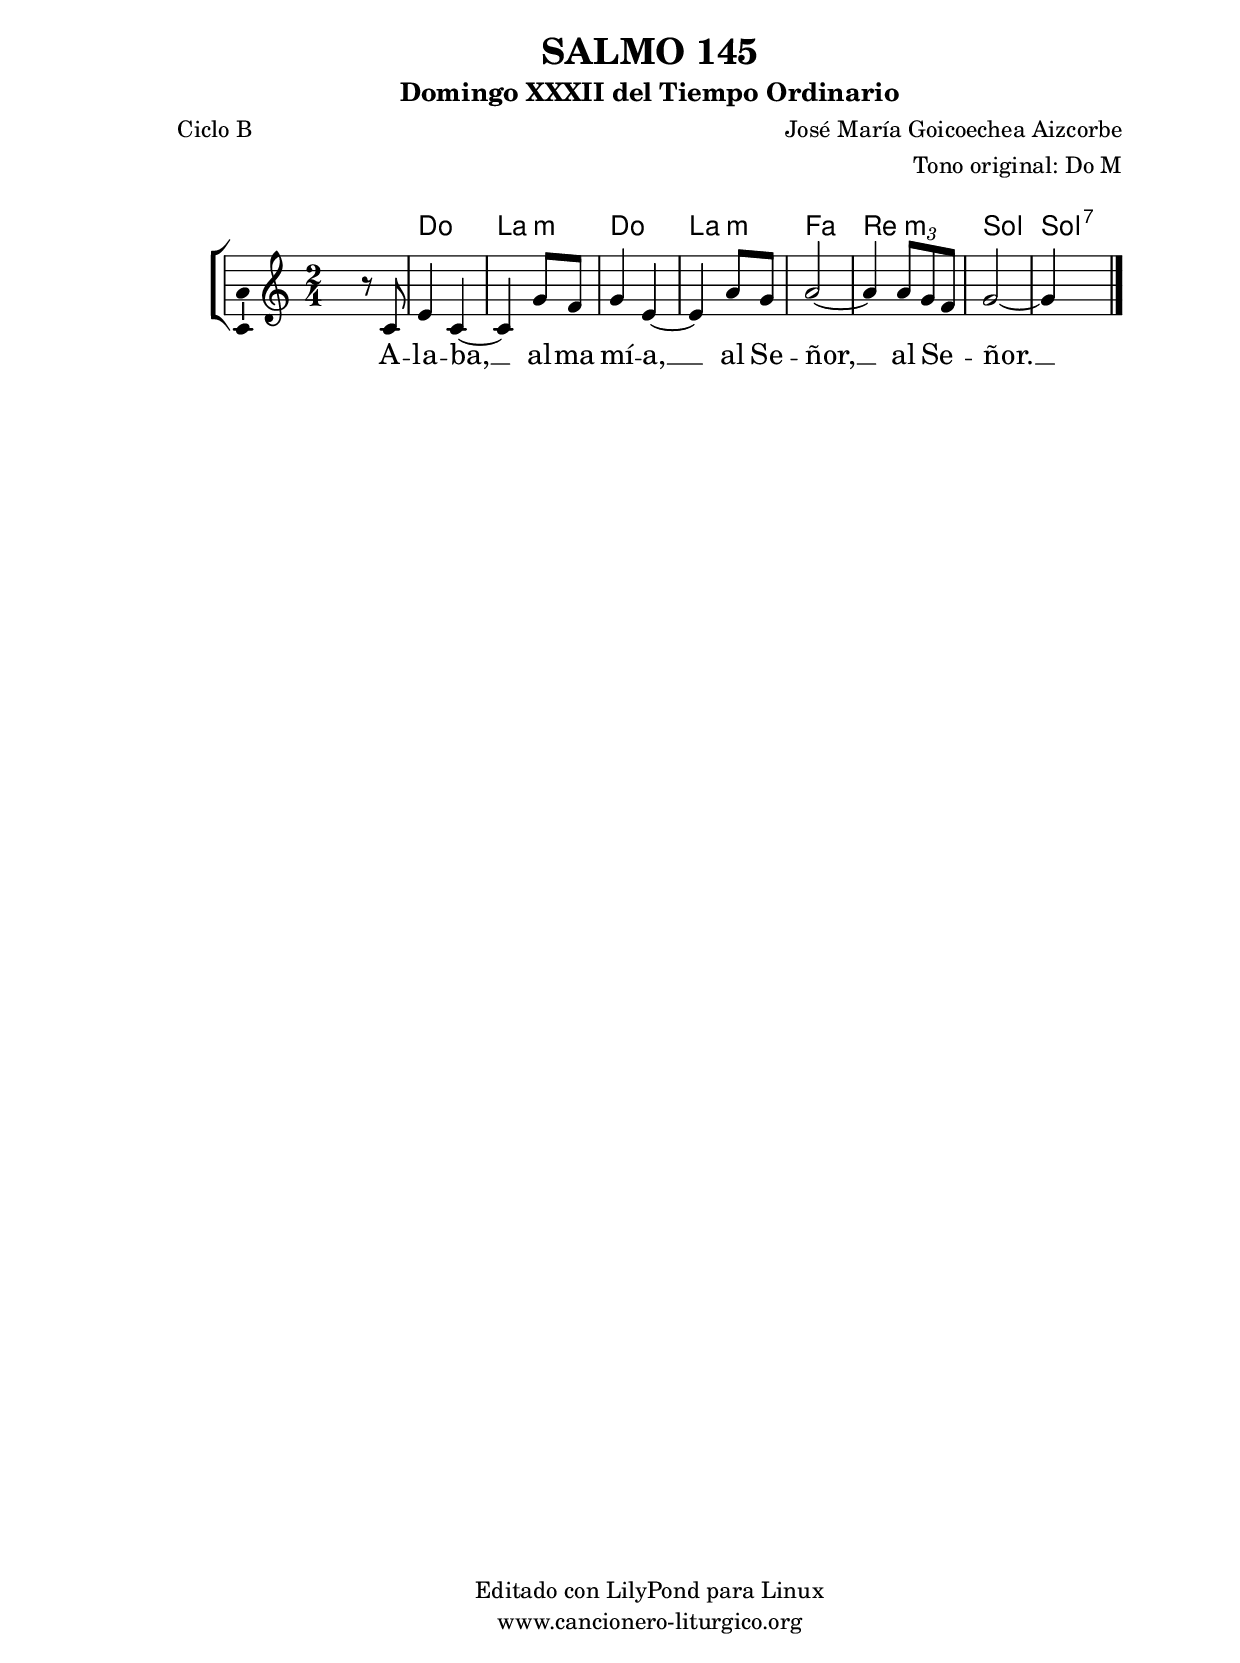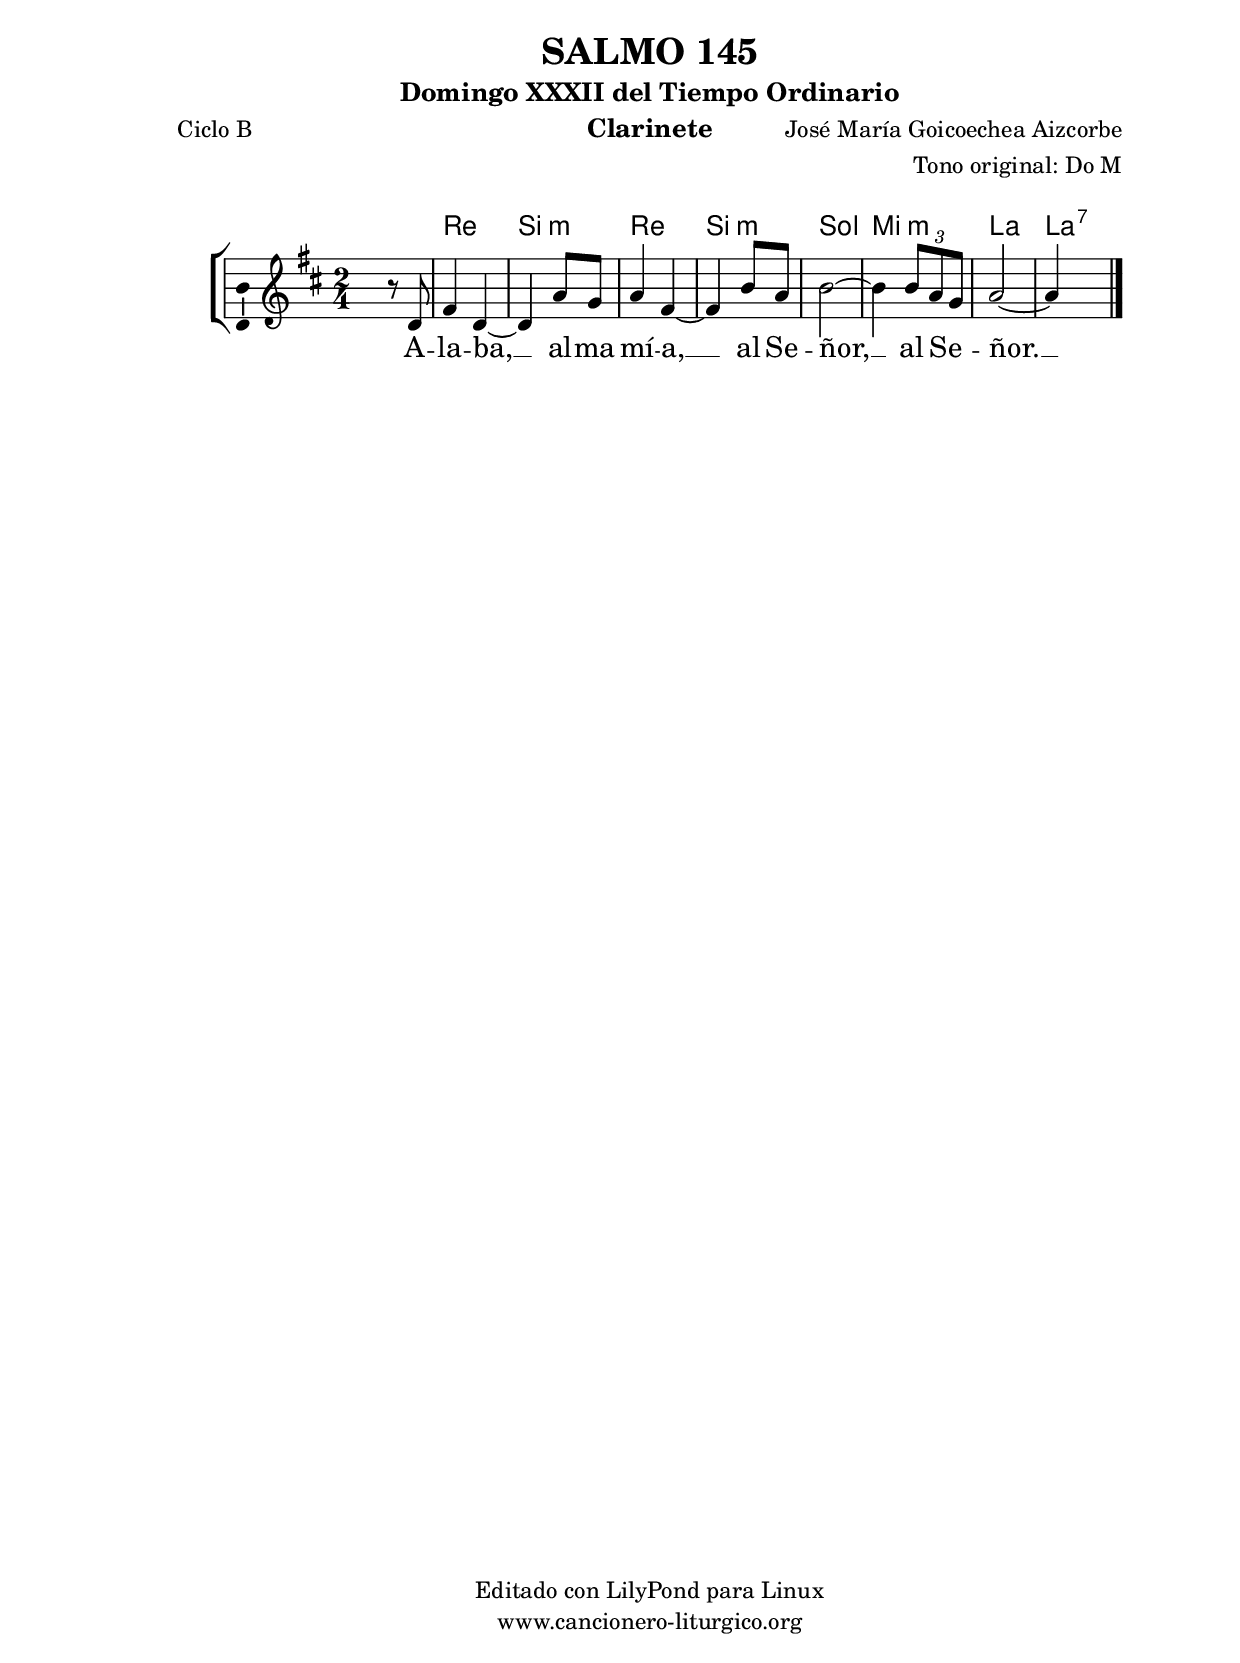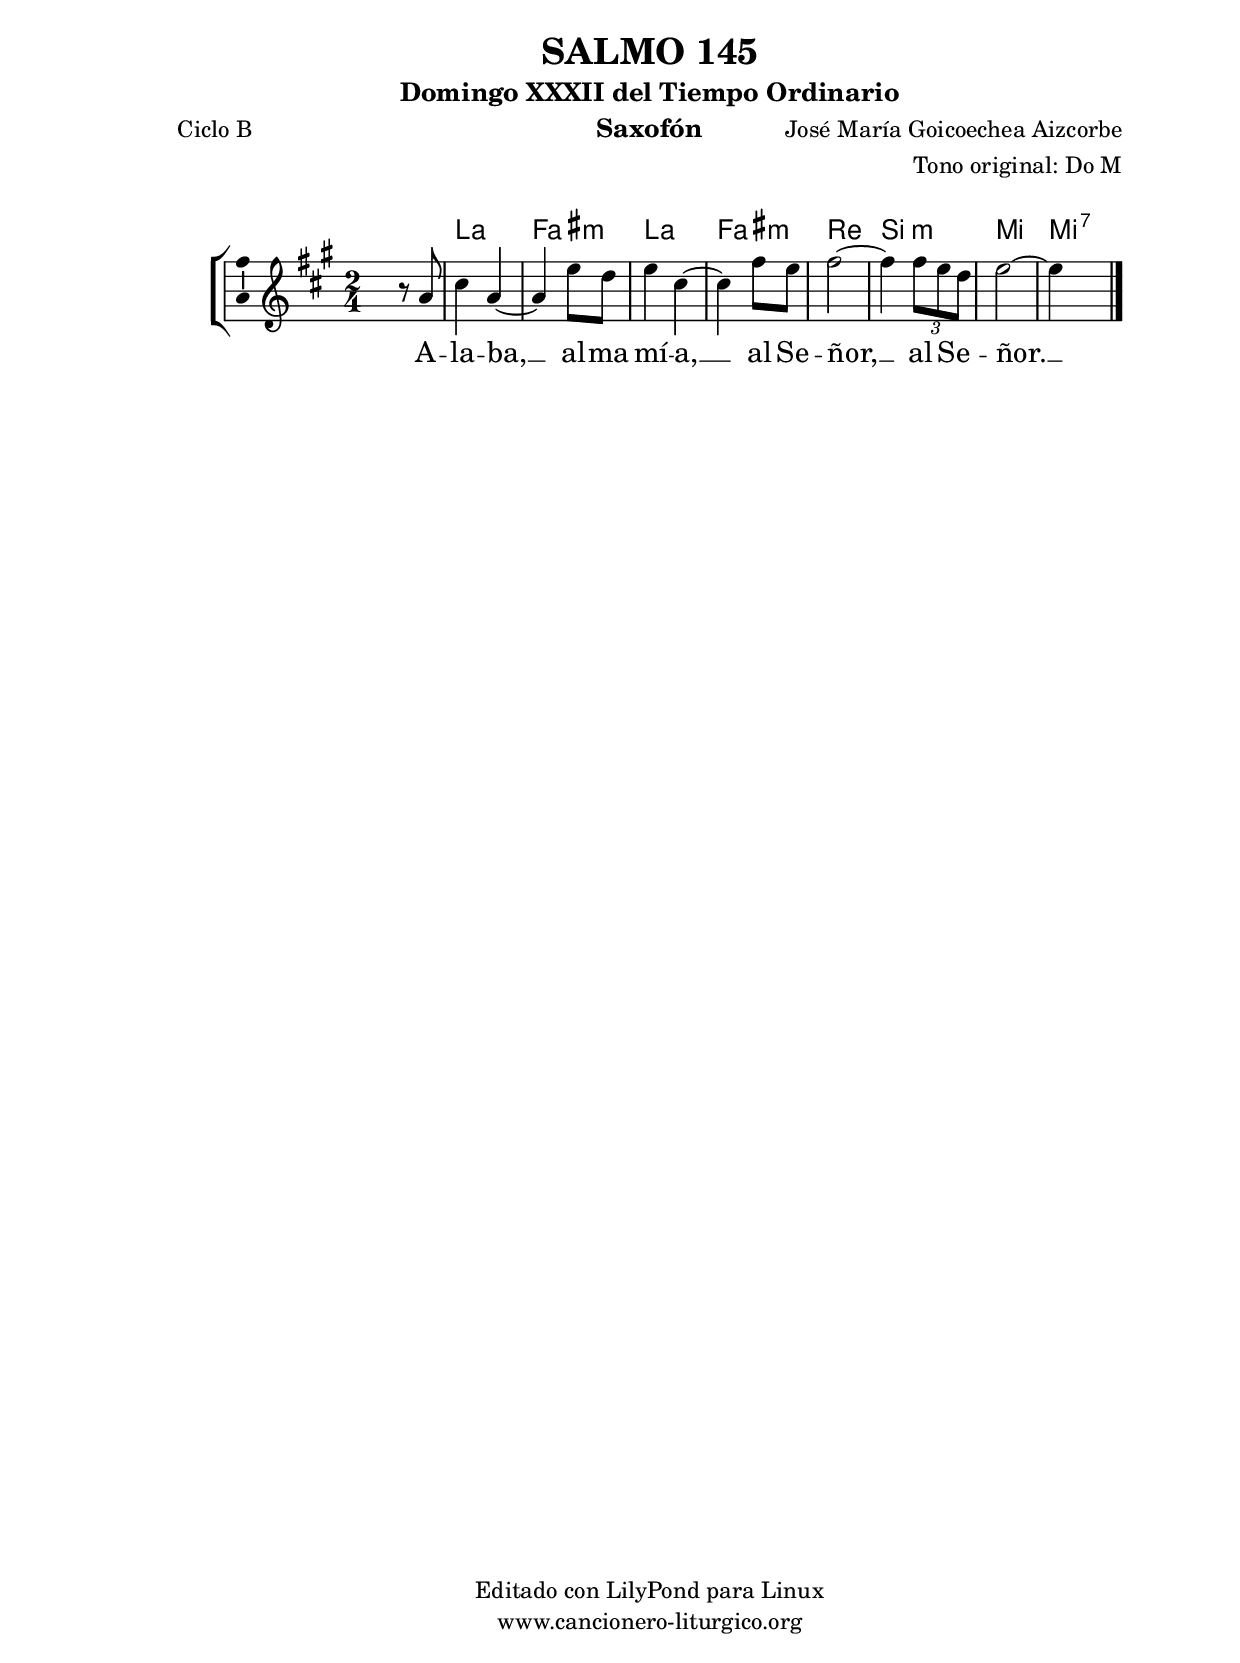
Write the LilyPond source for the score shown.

%
%para convertir .midi en .wav:
%timidity filename.midi -Ow -o finename.wav
%
%
%Para convertir de .wav a .mp3:
%lame -h -m j filename.wav
%
%
%para escuchar el midi:
%timidity nombrefichero.midi
%


%versión de lilypond para la que se ha escrito esta partitura:
\version "2.16.0"

	%Tamaño papel
	#(set-default-paper-size "a4")
	%Tamaño partitura
	#(set-global-staff-size 20)
	%No responde al pulsar sobre una nota
	#(ly:set-option 'point-and-click #f)

%parámetros del encabezamiento:
\header {
	title = "SALMO 145"
	subtitle = "Domingo XXXII del Tiempo Ordinario"
	composer = "José María Goicoechea Aizcorbe"
	poet = "Ciclo B"
	meter = ""
	arranger = "Tono original: Do M"
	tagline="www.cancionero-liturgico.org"
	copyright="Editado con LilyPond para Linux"
	tiempo = "Ordinario"
	usos = "Salmo"
	letra = "Alaba, alma mía, al Señor, al Señor."
	}

%parámetros asociados al papel:
\paper  {
	oddHeaderMarkup = \markup {\fill-line { \on-the-fly #not-first-page \fromproperty #'header:title \on-the-fly #not-first-page \fromproperty #'header:composer }}
	evenHeaderMarkup = \markup {\fill-line { \fromproperty #'header:composer \fromproperty #'header:title }}
	#(set-paper-size "a4")
	print-page-number = ##f
	first-page-number = 1
	print-first-page-number = ##f
%	head-separation = 3.0 \cm
	top-margin = 2.0 \cm
	bottom-margin = 0.5\cm
%%%	bottom-margin = -1.0\cm
	left-margin = 3.0 \cm
	line-width = 16.0 \cm 
	indent = 8\mm
	interscoreline = 2.\mm
	between-system-space = 15\mm
%	para que las partituras no llenen la hoja:
	ragged-bottom = ##t
%	idem para la última hoja:
	ragged-last-bottom = ##f
%	para que las partituras llenen el ancho del papel:
	ragged-last = ##f
	after-title-space = 2.5 \cm
%page-count=1
%system-count=8

	%Flexible Vertical Spacing
%	markup-markup-spacing =
%	#'((basic-distance . 15) (minimum-distance . 15) (padding . 3))
	markup-system-spacing =
	#'((basic-distance . 15) (minimum-distance . 15) (padding . 3))
	system-system-spacing =
	#'((basic-distance . 15) (minimum-distance . 15) (padding . 3))
	score-system-spacing =
	#'((basic-distance . 15) (minimum-distance . 15) (padding . 5))
%	top-system-spacing = % header
%	#'((basic-distance . 8) (minimum-distance . 0) (padding . 3))
%	top-markup-spacing =
%	#'((basic-distance . 20) (minimum-distance . 20) (padding . 3))
	last-bottom-spacing = % footer
	#'((basic-distance . 5) (minimum-distance . 5) (padding . 3))
%	score-markup-spacing =
%	#'((basic-distance . 16) (minimum-distance . 13) (padding . 3))

	}


%parámetros que afectan a toda la partitura:
global =  {
	%clave de sol (G):
	\clef G
	%armadura:
%	\transpose e f
	\key c \major
	\tempo 4=100
	\set Score.tempoHideNote = ##t
	}


acordes = {
	\italianChords
	\chordmode {
%	\transpose e f
{

s2
c2 a:m c a:m f d:m g g:7

	}
	}
}

melodia = 
%	\transpose e f
{
	\relative c'{

\time 2/4

s4 r8 c8
e4 c~
c4 g'8 f
g4 e~
e4 a8 g
a2~
a4 \times 2/3 {a8 g f}
g2~
g4 s4

	\bar "|."
	}
	}


texto = \lyricmode {
A -- la -- ba, __
al -- ma mí -- a, __
al Se -- ñor, __
al Se -- _ ñor. __
	}


acordesStaff = \context ChordNames = acordesStaff <<
	\set chordChanges = ##t
	\acordes
	>>


vozStaff = \context Voice = vozStaff
\with {\consists "Ambitus_engraver"}
<<
%	\set Staff.instrumentName = ""
%	\set Staff.shortInstrumentName = ""
%	\set Staff.midiInstrument = #"clarinet"
%	\set Staff.midiInstrument = #"cello"
%	\set Staff.midiInstrument = #"flute"
	\set Staff.midiInstrument = #"electric guitar (jazz)"
%	\set Staff.midiInstrument = #"english horn"
%	\set Staff.midiInstrument = #"violin"
%	\set Staff.midiInstrument = #"glockenspiel"
	\set Staff.midiMinimumVolume = #0.7
	\set Staff.midiMaximumVolume = #0.9
	\global
	\melodia
	>>


textoStaff = \context Lyrics = textoStaff <<
	\lyricsto vozStaff \texto
	>>

\book {
	\score {
		\context ChoirStaff {
			\override StaffGroup.SystemStartBracket #'collapse-height = #1
			\override Score.SystemStartBar #'collapse-height = #1
			<<
			\acordesStaff
			\vozStaff
			\textoStaff
			>>
			}
		\layout {
	    		\context {
				\Lyrics
				\override LyricText #'font-size = #2
				}
	   		 \context {
				\Score
				%fontSize = #3
				\override StaffSymbol #'staff-space = #(magstep +3)
				%\override Beam #'thickness = #0.55
				%\override SpacingSpanner #'spacing-increment = #1.0
				%\override Slur #'height-limit = #1.5
				}
			}
		}
	\score {
		\unfoldRepeats
		\context ChoirStaff {
			<<
			\acordesStaff
			\vozStaff
			>>
			}
		\midi {
	  		\context {
	  			\Score
				tempoWholesPerMinute = #(ly:make-moment 70 4)
				}
			}
		}
	}

%Partitura para clarinete
#(define output-suffix "C")
\book {
	\header{
		instrument = "Clarinete"
		}
	\score {
		\context ChoirStaff {
			\override StaffGroup.SystemStartBracket #'collapse-height = #1
			\override Score.SystemStartBar #'collapse-height = #1
\transpose c d
			<<
			\acordesStaff
			\vozStaff
			\textoStaff
			>>
			}
		\layout {
	    		\context {
				\Lyrics
				\override LyricText #'font-size = #2
				}
	   		 \context {
				\Score
				%fontSize = #3
				\override StaffSymbol #'staff-space = #(magstep +3)
				%\override Beam #'thickness = #0.55
				%\override SpacingSpanner #'spacing-increment = #1.0
				%\override Slur #'height-limit = #1.5
				}
			}
		}
	}

%Partitura para saxofón
#(define output-suffix "S")
\book {
	\header{
		instrument = "Saxofón"
		}
	\score {
		\context ChoirStaff {
			\override StaffGroup.SystemStartBracket #'collapse-height = #1
			\override Score.SystemStartBar #'collapse-height = #1
\transpose c a
			<<
			\acordesStaff
			\vozStaff
			\textoStaff
			>>
			}
		\layout {
	    		\context {
				\Lyrics
				\override LyricText #'font-size = #2
				}
	   		 \context {
				\Score
				%fontSize = #3
				\override StaffSymbol #'staff-space = #(magstep +3)
				%\override Beam #'thickness = #0.55
				%\override SpacingSpanner #'spacing-increment = #1.0
				%\override Slur #'height-limit = #1.5
				}
			}
		}
	}

